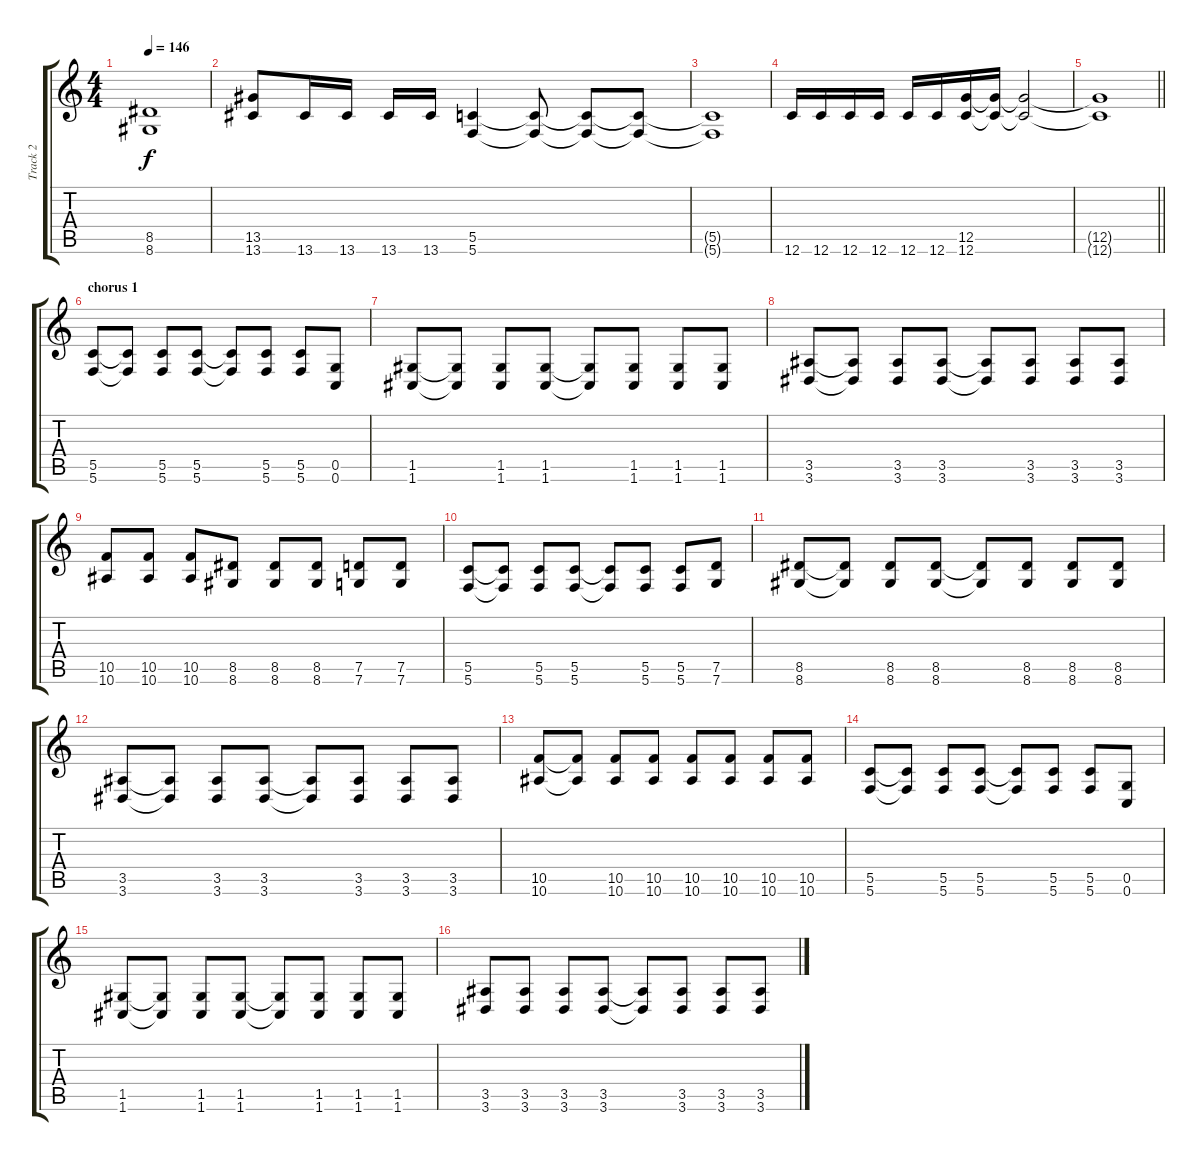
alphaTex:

\track ("Track 2" "Track 2") {instrument distortionguitar bank 255}
\staff {score tabs}
\tuning (D4 A3 F3 C3 G2 C2) {hide}
\ts (4 4)
\tempo 146
\clef g2
\ks c
(8.5{t} 8.6{t}).1{dy f} |
(13.5 13.6).8 13.6.16 13.6.16 13.6.16 13.6.16 (5.5 5.6).4 (5.5{t} 5.6{t}).8 (5.5{t} 5.6{t}).8 (5.5{t} 5.6{t}).8 |
(5.5{t} 5.6{t}).1 |
12.6.16 12.6.16 12.6.16 12.6.16 12.6.16 12.6.16 (12.5 12.6).16 (12.5{t} 12.6{t}).16 (12.5{t} 12.6{t}).2 |
\barLineRight lightlight
(12.5{t} 12.6{t}).1 |
\section ("" "chorus 1")
(5.5 5.6).8 (5.5{t} 5.6{t}).8 (5.5 5.6).8 (5.5 5.6).8 (5.5{t} 5.6{t}).8 (5.5 5.6).8 (5.5 5.6).8 (0.5 0.6).8 |
(1.5 1.6).8 (1.5{t} 1.6{t}).8 (1.5 1.6).8 (1.5 1.6).8 (1.5{t} 1.6{t}).8 (1.5 1.6).8 (1.5 1.6).8 (1.5 1.6).8 |
(3.5 3.6).8 (3.5{t} 3.6{t}).8 (3.5 3.6).8 (3.5 3.6).8 (3.5{t} 3.6{t}).8 (3.5 3.6).8 (3.5 3.6).8 (3.5 3.6).8 |
(10.5 10.6).8 (10.5 10.6).8 (10.5 10.6).8 (8.5 8.6).8 (8.5 8.6).8 (8.5 8.6).8 (7.5 7.6).8 (7.5 7.6).8 |
(5.5 5.6).8 (5.5{t} 5.6{t}).8 (5.5 5.6).8 (5.5 5.6).8 (5.5{t} 5.6{t}).8 (5.5 5.6).8 (5.5 5.6).8 (7.5 7.6).8 |
(8.5 8.6).8 (8.5{t} 8.6{t}).8 (8.5 8.6).8 (8.5 8.6).8 (8.5{t} 8.6{t}).8 (8.5 8.6).8 (8.5 8.6).8 (8.5 8.6).8 |
(3.5 3.6).8 (3.5{t} 3.6{t}).8 (3.5 3.6).8 (3.5 3.6).8 (3.5{t} 3.6{t}).8 (3.5 3.6).8 (3.5 3.6).8 (3.5 3.6).8 |
(10.5 10.6).8 (10.5{t} 10.6{t}).8 (10.5 10.6).8 (10.5 10.6).8 (10.5 10.6).8 (10.5 10.6).8 (10.5 10.6).8 (10.5 10.6).8 |
(5.5 5.6).8 (5.5{t} 5.6{t}).8 (5.5 5.6).8 (5.5 5.6).8 (5.5{t} 5.6{t}).8 (5.5 5.6).8 (5.5 5.6).8 (0.5 0.6).8 |
(1.5 1.6).8 (1.5{t} 1.6{t}).8 (1.5 1.6).8 (1.5 1.6).8 (1.5{t} 1.6{t}).8 (1.5 1.6).8 (1.5 1.6).8 (1.5 1.6).8 |
(3.5 3.6).8 (3.5 3.6).8 (3.5 3.6).8 (3.5 3.6).8 (3.5{t} 3.6{t}).8 (3.5 3.6).8 (3.5 3.6).8 (3.5 3.6).8
